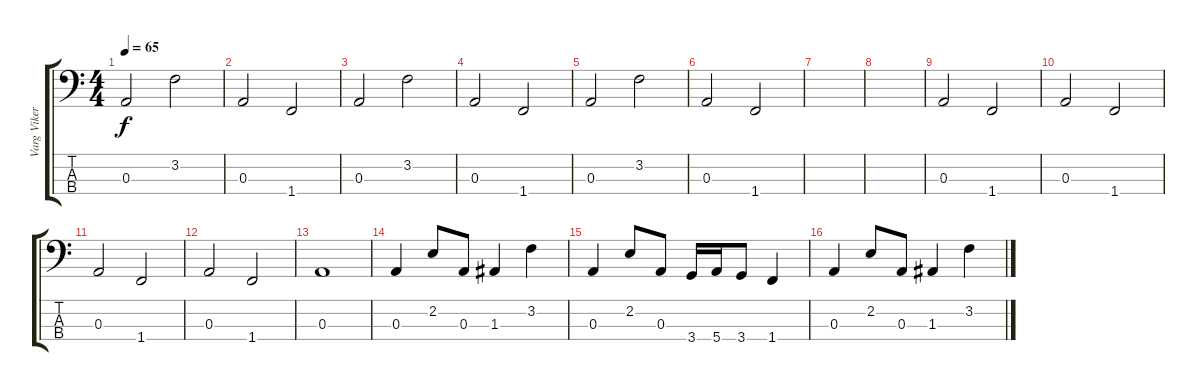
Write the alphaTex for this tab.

\track ("Varg Vikernes" "Varg Viker") {instrument electricbassfinger}
\staff {score tabs}
\tuning (G2 D2 A1 E1) {hide}
\ts (4 4)
\tempo 65
\clef f4
\ks c
0.3.2{dy f} 3.2.2 |
0.3.2 1.4.2 |
0.3.2 3.2.2 |
0.3.2 1.4.2 |
0.3.2 3.2.2 |
0.3.2 1.4.2 |
|
|
0.3.2 1.4.2 |
0.3.2 1.4.2 |
0.3.2 1.4.2 |
0.3.2 1.4.2 |
0.3.1 |
0.3.4 2.2.8 0.3.8 1.3.4 3.2.4 |
0.3.4 2.2.8 0.3.8 3.4.16 5.4.16 3.4.8 1.4.4 |
0.3.4 2.2.8 0.3.8 1.3.4 3.2.4
